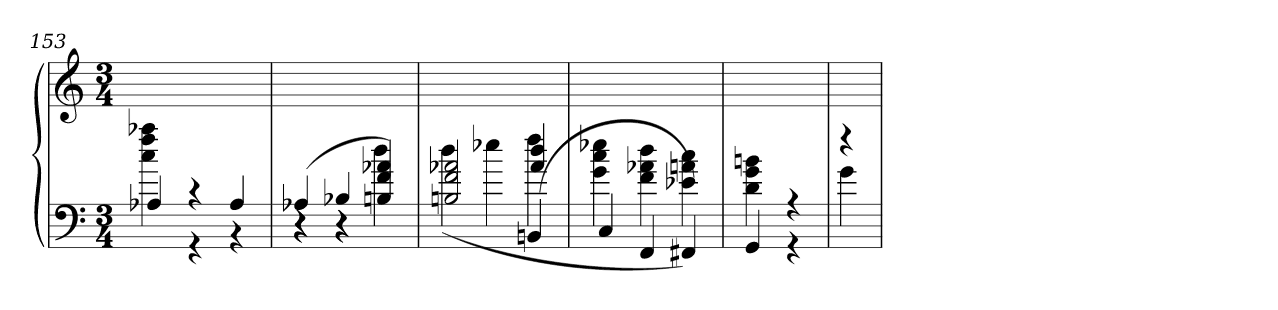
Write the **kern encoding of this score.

**kern	**kern
*part1	*part1
*staff2	*staff1
*clefF4	*clefG2
*k[]	*k[]
*M3/4	*M3/4
=153	=153
*^	*
4A-	4cc 4ff 4aa-	2.ryy
4r	4r	.
4A-	4r	.
=154	=154	=154
*	*^	*
(4A-	4r	4r	2.ryy
4B-	4r	4r	.
4Bn)	4dd	4f 4a-	.
=155	=155	=155	=155
2Bn	(4dd	2f 2a-	2.ryy
.	4ee-	.	.
(4BBn	4ff	4a- 4dd	.
*	*v	*v	*
=156	=156	=156
4C	4g 4cc 4ee-	2.ryy
4FF	4f 4a- 4dd	.
4FF#X)	4e- 4an 4cc)	.
=157	=157	=157
4GG	4d 4g 4bn	2ryy
4r	4r	.
=	=	=
4r	4g	4ryy
*v	*v	*
=	=
*-	*-
